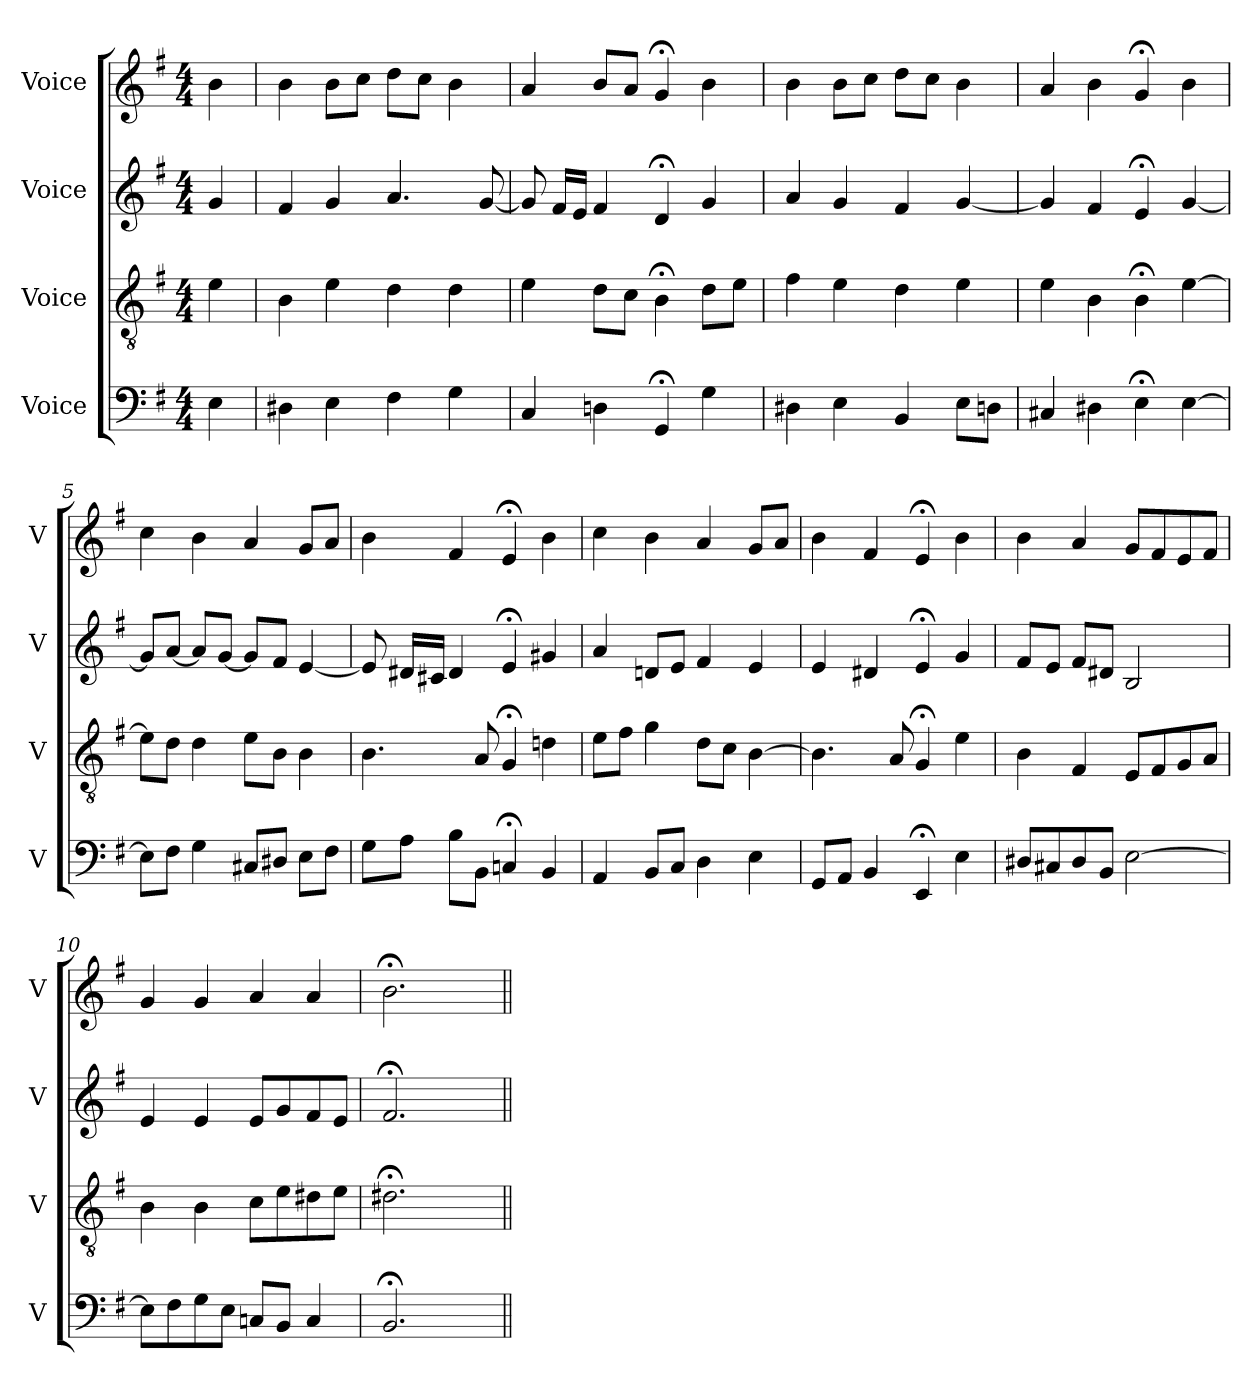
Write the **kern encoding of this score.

**kern	**kern	**kern	**kern
*part4	*part3	*part2	*part1
*staff4	*staff3	*staff2	*staff1
*I"Voice	*I"Voice	*I"Voice	*I"Voice
*I'V	*I'V	*I'V	*I'V
*clefF4	*clefGv2	*clefG2	*clefG2
*k[f#]	*k[f#]	*k[f#]	*k[f#]
*M4/4	*M4/4	*M4/4	*M4/4
*MM100	*MM100	*MM100	*MM100
=	=	=	=
4E\	4e\	4g/	4b\
=1	=1	=1	=1
4D#X\	4B\	4f#/	4b\
4E\	4e\	4g/	8b\L
.	.	.	8cc\J
4F#\	4d\	4.a/	8dd\L
.	.	.	8cc\J
4G\	4d\	.	4b\
.	.	[8g/	.
=2	=2	=2	=2
4C/	4e\	8g/]	4a/
.	.	16f#/LL	.
.	.	16e/JJ	.
4Dn\	8d\L	4f#/	8b/L
.	8c\J	.	8a/J
4GG;/	4B;\	4d;/	4g;/
4G\	8d\L	4g/	4b\
.	8e\J	.	.
=3	=3	=3	=3
4D#X\	4f#\	4a/	4b\
4E\	4e\	4g/	8b\L
.	.	.	8cc\J
4BB/	4d\	4f#/	8dd\L
.	.	.	8cc\J
8E\L	4e\	[4g/	4b\
8Dn\J	.	.	.
=4	=4	=4	=4
4C#X/	4e\	4g/]	4a/
4D#X\	4B\	4f#/	4b\
4E;\	4B;\	4e;/	4g;/
[4E\	[4e\	[4g/	4b\
!!LO:LB:g=z
=5	=5	=5	=5
8E\L]	8e\L]	8g/L]	4cc\
8F#\J	8d\J	[8a/J	.
4G\	4d\	8a/L]	4b\
.	.	[8g/J	.
8C#X/L	8e\L	8g/L]	4a/
8D#X/J	8B\J	8f#/J	.
8E\L	4B\	[4e/	8g/L
8F#\J	.	.	8a/J
=6	=6	=6	=6
8G\L	4.B\	8e/]	4b\
8A\J	.	16d#X/LL	.
.	.	16c#X/JJ	.
8B\L	.	4d#/	4f#/
8BB\J	8A/	.	.
4Cn;/	4G;/	4e;/	4e;/
4BB/	4dn\	4g#X/	4b\
=7	=7	=7	=7
4AA/	8e\L	4a/	4cc\
.	8f#\J	.	.
8BB/L	4g\	8dn/L	4b\
8C/J	.	8e/J	.
4D\	8d\L	4f#/	4a/
.	8c\J	.	.
4E\	[4B\	4e/	8g/L
.	.	.	8a/J
=8	=8	=8	=8
8GG/L	4.B\]	4e/	4b\
8AA/J	.	.	.
4BB/	.	4d#X/	4f#/
.	8A/	.	.
4EE;/	4G;/	4e;/	4e;/
4E\	4e\	4g/	4b\
!!LO:LB:g=z
=9	=9	=9	=9
8D#X/L	4B\	8f#/L	4b\
8C#X/	.	8e/J	.
8D#/	4F#/	8f#/L	4a/
8BB/J	.	8d#X/J	.
[2E\	8E/L	2B/	8g/L
.	8F#/	.	8f#/
.	8G/	.	8e/
.	8A/J	.	8f#/J
=10	=10	=10	=10
8E\L]	4B\	4e/	4g/
8F#\	.	.	.
8G\	4B\	4e/	4g/
8E\J	.	.	.
8Cn/L	8c\L	8e/L	4a/
8BB/J	8e\	8g/	.
4C/	8d#X\	8f#/	4a/
.	8e\J	8e/J	.
=11	=11	=11	=11
2.BB;/	2.d#X;\	2.f#;/	2.b;\
4ryy	4ryy	4ryy	4ryy
=||	=||	=||	=||
*-	*-	*-	*-
